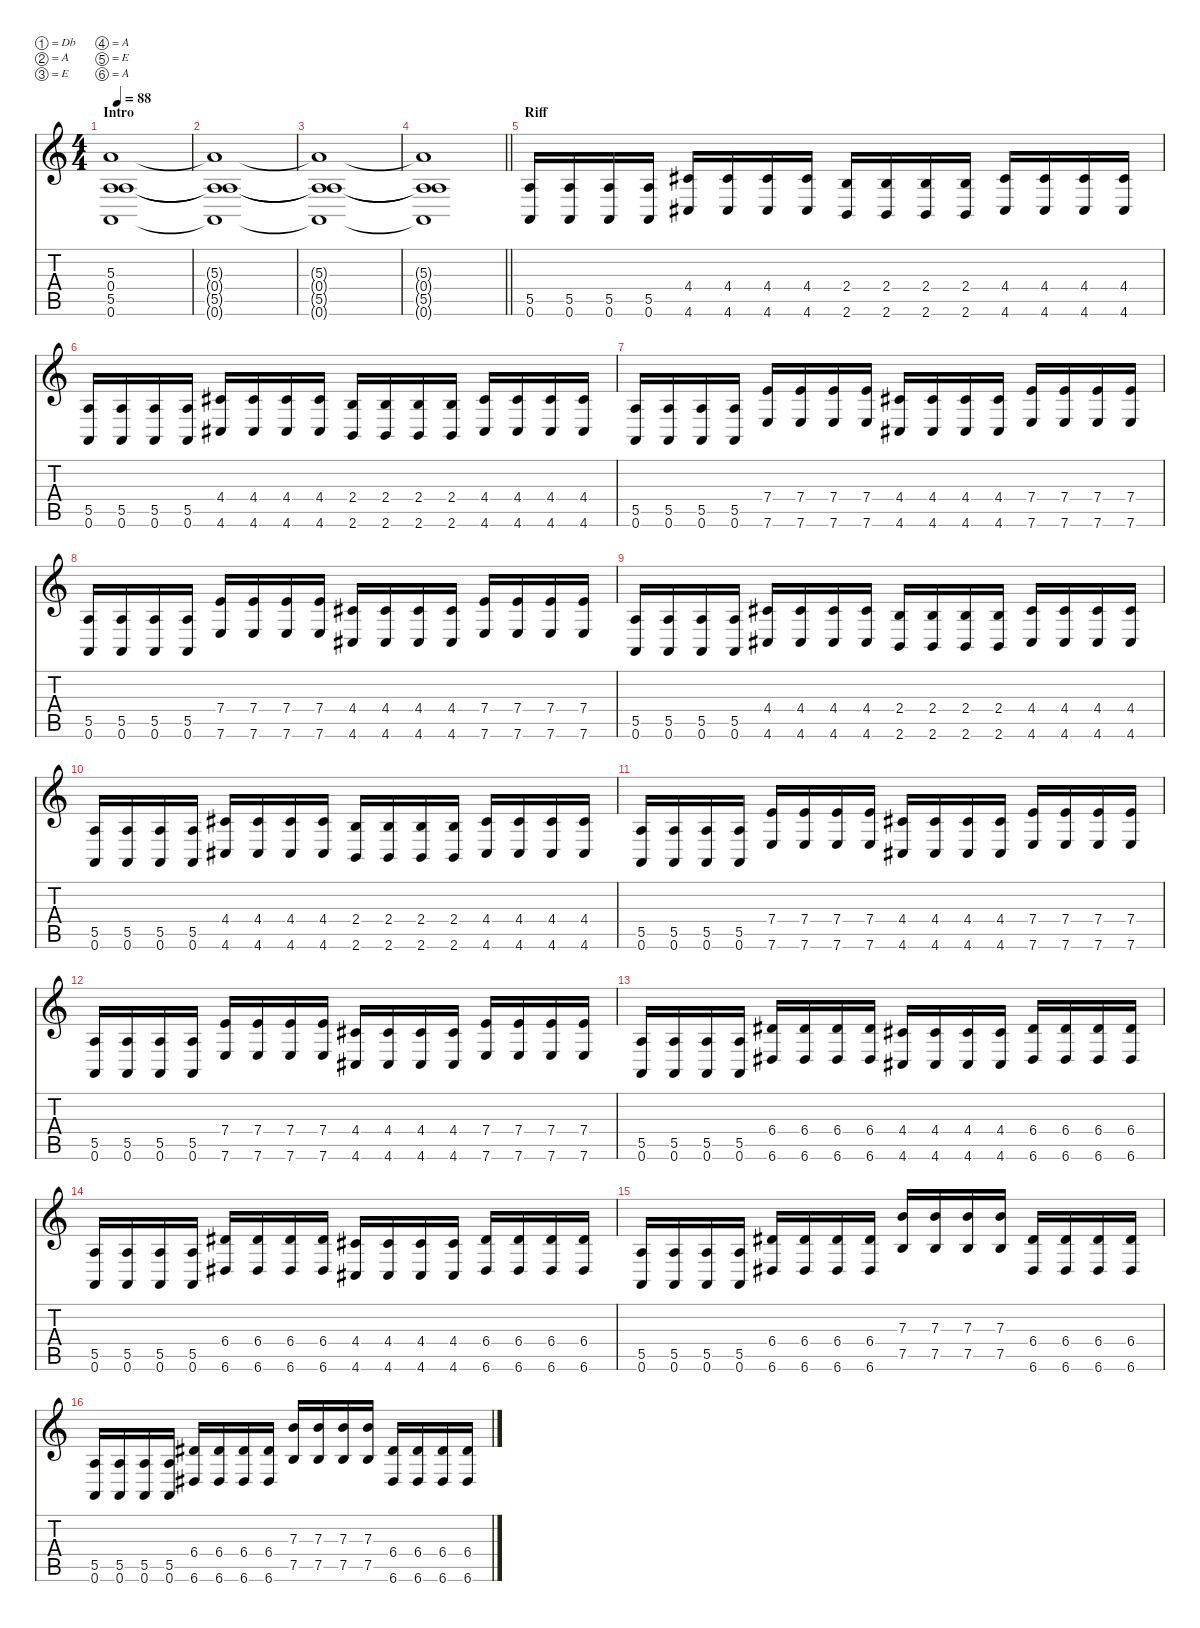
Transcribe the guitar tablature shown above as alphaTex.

\defaultSystemsLayout 4
\hideDynamics
\bracketExtendMode nobrackets
\singleTrackTrackNamePolicy hidden
\multiTrackTrackNamePolicy hidden
\firstSystemTrackNameMode fullname
\otherSystemsTrackNameOrientation horizontal
\track ("Gtr2" "dist.guit.") {instrument distortionguitar}
\staff {score tabs}
\tuning (Db4 A3 E3 A2 E2 A1)
\ts (4 4)
\beaming (8 2 2 2 2)
\section ("" "Intro")
\tempo 88
\clef g2
\ks c
(5.3 0.4 5.5 0.6).1{dy f instrument distortionguitar beam Up} |
(5.3{t} 0.4{t} 5.5{t} 0.6{t}).1{beam Up} |
(5.3{t} 0.4{t} 5.5{t} 0.6{t}).1{beam Up} |
\barLineRight lightlight
(5.3{t} 0.4{t} 5.5{t} 0.6{t}).1{beam Up} |
\section ("" "Riff")
(5.5 0.6).16{beam Up} (5.5 0.6).16{beam Up} (5.5 0.6).16{beam Up} (5.5 0.6).16{beam Up} (4.4{acc #} 4.6{acc #}).16{beam Up} (4.4{acc #} 4.6{acc #}).16{beam Up} (4.4{acc #} 4.6{acc #}).16{beam Up} (4.4{acc #} 4.6{acc #}).16{beam Up} (2.4 2.6).16{beam Up} (2.4 2.6).16{beam Up} (2.4 2.6).16{beam Up} (2.4 2.6).16{beam Up} (4.4{acc #} 4.6{acc #}).16{beam Up} (4.4{acc #} 4.6{acc #}).16{beam Up} (4.4{acc #} 4.6{acc #}).16{beam Up} (4.4{acc #} 4.6{acc #}).16{beam Up} |
(5.5 0.6).16{beam Up} (5.5 0.6).16{beam Up} (5.5 0.6).16{beam Up} (5.5 0.6).16{beam Up} (4.4{acc #} 4.6{acc #}).16{beam Up} (4.4{acc #} 4.6{acc #}).16{beam Up} (4.4{acc #} 4.6{acc #}).16{beam Up} (4.4{acc #} 4.6{acc #}).16{beam Up} (2.4 2.6).16{beam Up} (2.4 2.6).16{beam Up} (2.4 2.6).16{beam Up} (2.4 2.6).16{beam Up} (4.4{acc #} 4.6{acc #}).16{beam Up} (4.4{acc #} 4.6{acc #}).16{beam Up} (4.4{acc #} 4.6{acc #}).16{beam Up} (4.4{acc #} 4.6{acc #}).16{beam Up} |
(5.5 0.6).16{beam Up} (5.5 0.6).16{beam Up} (5.5 0.6).16{beam Up} (5.5 0.6).16{beam Up} (7.4 7.6).16{beam Up} (7.4 7.6).16{beam Up} (7.4 7.6).16{beam Up} (7.4 7.6).16{beam Up} (4.4{acc #} 4.6{acc #}).16{beam Up} (4.4{acc #} 4.6{acc #}).16{beam Up} (4.4{acc #} 4.6{acc #}).16{beam Up} (4.4{acc #} 4.6{acc #}).16{beam Up} (7.4 7.6).16{beam Up} (7.4 7.6).16{beam Up} (7.4 7.6).16{beam Up} (7.4 7.6).16{beam Up} |
(5.5 0.6).16{beam Up} (5.5 0.6).16{beam Up} (5.5 0.6).16{beam Up} (5.5 0.6).16{beam Up} (7.4 7.6).16{beam Up} (7.4 7.6).16{beam Up} (7.4 7.6).16{beam Up} (7.4 7.6).16{beam Up} (4.4{acc #} 4.6{acc #}).16{beam Up} (4.4{acc #} 4.6{acc #}).16{beam Up} (4.4{acc #} 4.6{acc #}).16{beam Up} (4.4{acc #} 4.6{acc #}).16{beam Up} (7.4 7.6).16{beam Up} (7.4 7.6).16{beam Up} (7.4 7.6).16{beam Up} (7.4 7.6).16{beam Up} |
(5.5 0.6).16{beam Up} (5.5 0.6).16{beam Up} (5.5 0.6).16{beam Up} (5.5 0.6).16{beam Up} (4.4{acc #} 4.6{acc #}).16{beam Up} (4.4{acc #} 4.6{acc #}).16{beam Up} (4.4{acc #} 4.6{acc #}).16{beam Up} (4.4{acc #} 4.6{acc #}).16{beam Up} (2.4 2.6).16{beam Up} (2.4 2.6).16{beam Up} (2.4 2.6).16{beam Up} (2.4 2.6).16{beam Up} (4.4{acc #} 4.6{acc #}).16{beam Up} (4.4{acc #} 4.6{acc #}).16{beam Up} (4.4{acc #} 4.6{acc #}).16{beam Up} (4.4{acc #} 4.6{acc #}).16{beam Up} |
(5.5 0.6).16{beam Up} (5.5 0.6).16{beam Up} (5.5 0.6).16{beam Up} (5.5 0.6).16{beam Up} (4.4{acc #} 4.6{acc #}).16{beam Up} (4.4{acc #} 4.6{acc #}).16{beam Up} (4.4{acc #} 4.6{acc #}).16{beam Up} (4.4{acc #} 4.6{acc #}).16{beam Up} (2.4 2.6).16{beam Up} (2.4 2.6).16{beam Up} (2.4 2.6).16{beam Up} (2.4 2.6).16{beam Up} (4.4{acc #} 4.6{acc #}).16{beam Up} (4.4{acc #} 4.6{acc #}).16{beam Up} (4.4{acc #} 4.6{acc #}).16{beam Up} (4.4{acc #} 4.6{acc #}).16{beam Up} |
(5.5 0.6).16{beam Up} (5.5 0.6).16{beam Up} (5.5 0.6).16{beam Up} (5.5 0.6).16{beam Up} (7.4 7.6).16{beam Up} (7.4 7.6).16{beam Up} (7.4 7.6).16{beam Up} (7.4 7.6).16{beam Up} (4.4{acc #} 4.6{acc #}).16{beam Up} (4.4{acc #} 4.6{acc #}).16{beam Up} (4.4{acc #} 4.6{acc #}).16{beam Up} (4.4{acc #} 4.6{acc #}).16{beam Up} (7.4 7.6).16{beam Up} (7.4 7.6).16{beam Up} (7.4 7.6).16{beam Up} (7.4 7.6).16{beam Up} |
(5.5 0.6).16{beam Up} (5.5 0.6).16{beam Up} (5.5 0.6).16{beam Up} (5.5 0.6).16{beam Up} (7.4 7.6).16{beam Up} (7.4 7.6).16{beam Up} (7.4 7.6).16{beam Up} (7.4 7.6).16{beam Up} (4.4{acc #} 4.6{acc #}).16{beam Up} (4.4{acc #} 4.6{acc #}).16{beam Up} (4.4{acc #} 4.6{acc #}).16{beam Up} (4.4{acc #} 4.6{acc #}).16{beam Up} (7.4 7.6).16{beam Up} (7.4 7.6).16{beam Up} (7.4 7.6).16{beam Up} (7.4 7.6).16{beam Up} |
(5.5 0.6).16{beam Up} (5.5 0.6).16{beam Up} (5.5 0.6).16{beam Up} (5.5 0.6).16{beam Up} (6.4{acc #} 6.6{acc #}).16{beam Up} (6.4{acc #} 6.6{acc #}).16{beam Up} (6.4{acc #} 6.6{acc #}).16{beam Up} (6.4{acc #} 6.6{acc #}).16{beam Up} (4.4{acc #} 4.6{acc #}).16{beam Up} (4.4{acc #} 4.6{acc #}).16{beam Up} (4.4{acc #} 4.6{acc #}).16{beam Up} (4.4{acc #} 4.6{acc #}).16{beam Up} (6.4{acc #} 6.6{acc #}).16{beam Up} (6.4{acc #} 6.6{acc #}).16{beam Up} (6.4{acc #} 6.6{acc #}).16{beam Up} (6.4{acc #} 6.6{acc #}).16{beam Up} |
(5.5 0.6).16{beam Up} (5.5 0.6).16{beam Up} (5.5 0.6).16{beam Up} (5.5 0.6).16{beam Up} (6.4{acc #} 6.6{acc #}).16{beam Up} (6.4{acc #} 6.6{acc #}).16{beam Up} (6.4{acc #} 6.6{acc #}).16{beam Up} (6.4{acc #} 6.6{acc #}).16{beam Up} (4.4{acc #} 4.6{acc #}).16{beam Up} (4.4{acc #} 4.6{acc #}).16{beam Up} (4.4{acc #} 4.6{acc #}).16{beam Up} (4.4{acc #} 4.6{acc #}).16{beam Up} (6.4{acc #} 6.6{acc #}).16{beam Up} (6.4{acc #} 6.6{acc #}).16{beam Up} (6.4{acc #} 6.6{acc #}).16{beam Up} (6.4{acc #} 6.6{acc #}).16{beam Up} |
(5.5 0.6).16{beam Up} (5.5 0.6).16{beam Up} (5.5 0.6).16{beam Up} (5.5 0.6).16{beam Up} (6.4{acc #} 6.6{acc #}).16{beam Up} (6.4{acc #} 6.6{acc #}).16{beam Up} (6.4{acc #} 6.6{acc #}).16{beam Up} (6.4{acc #} 6.6{acc #}).16{beam Up} (7.3 7.5).16{beam Up} (7.3 7.5).16{beam Up} (7.3 7.5).16{beam Up} (7.3 7.5).16{beam Up} (6.4{acc #} 6.6{acc #}).16{beam Up} (6.4{acc #} 6.6{acc #}).16{beam Up} (6.4{acc #} 6.6{acc #}).16{beam Up} (6.4{acc #} 6.6{acc #}).16{beam Up} |
(5.5 0.6).16{beam Up} (5.5 0.6).16{beam Up} (5.5 0.6).16{beam Up} (5.5 0.6).16{beam Up} (6.4{acc #} 6.6{acc #}).16{beam Up} (6.4{acc #} 6.6{acc #}).16{beam Up} (6.4{acc #} 6.6{acc #}).16{beam Up} (6.4{acc #} 6.6{acc #}).16{beam Up} (7.3 7.5).16{beam Up} (7.3 7.5).16{beam Up} (7.3 7.5).16{beam Up} (7.3 7.5).16{beam Up} (6.4{acc #} 6.6{acc #}).16{beam Up} (6.4{acc #} 6.6{acc #}).16{beam Up} (6.4{acc #} 6.6{acc #}).16{beam Up} (6.4{acc #} 6.6{acc #}).16{beam Up}
